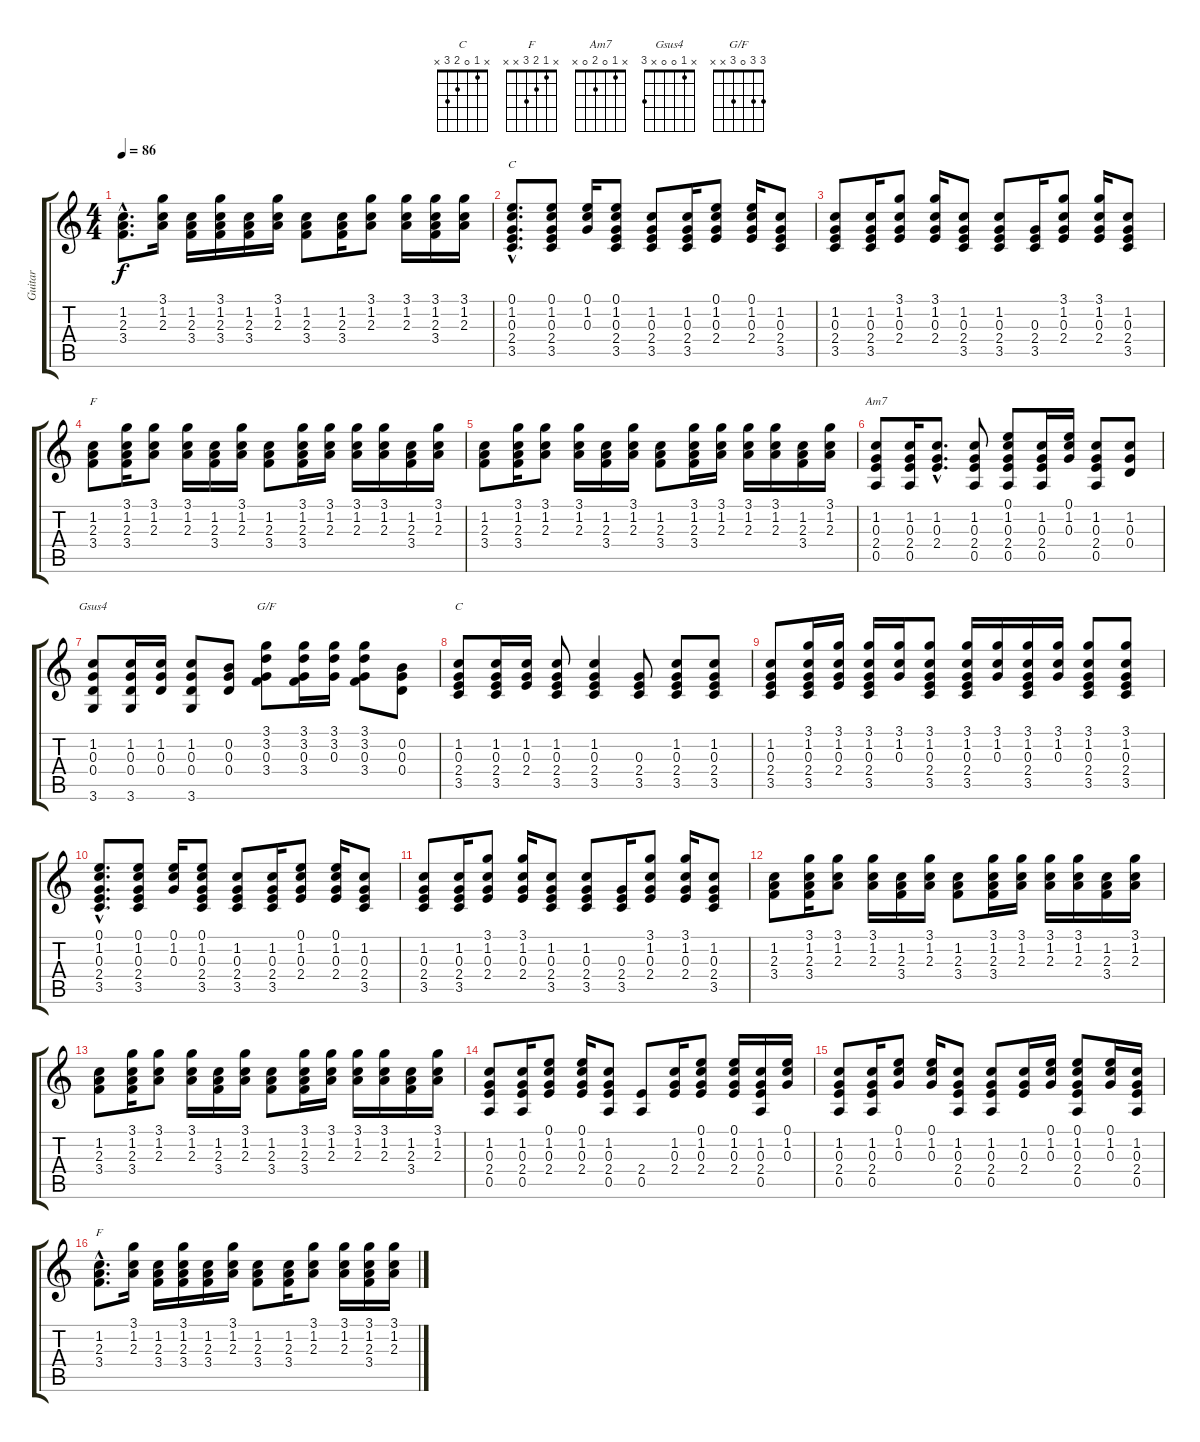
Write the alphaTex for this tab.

\track ("Guitar " "Guitar ") {instrument acousticguitarsteel}
\staff {score tabs}
\tuning (E4 B3 G3 D3 A2 E2) {hide}
\chord ("C" 0 1 0 2 3 x)
\chord ("F" 1 1 2 3 0 1)
\chord ("Am7" x 1 0 2 0 x)
\chord ("Gsus4" x 1 0 0 x 3)
\chord ("G/F" 3 3 0 3 x x)
\chord ("C" x 1 0 2 3 x)
\chord ("F" x 1 2 3 x x)
\ts (4 4)
\tempo 86
\clef g2
\ks c
(1.2{hac} 2.3{hac} 3.4{hac}).8{d dy f} (3.1 1.2 2.3).16 (1.2 2.3 3.4).16 (3.1 1.2 2.3 3.4).16 (1.2 2.3 3.4).16 (3.1 1.2 2.3).16 (1.2 2.3 3.4).8 (1.2 2.3 3.4).16 (3.1 1.2 2.3).8 (3.1 1.2 2.3).16 (3.1 1.2 2.3 3.4).16 (3.1 1.2 2.3).16 |
(0.1{hac} 1.2{hac} 0.3{hac} 2.4{hac} 3.5{hac}).8{d ch "C"} (0.1 1.2 0.3 2.4 3.5).8 (0.1 1.2 0.3).16 (0.1 1.2 0.3 2.4 3.5).8 (1.2 0.3 2.4 3.5).8 (1.2 0.3 2.4 3.5).16 (0.1 1.2 0.3 2.4).8 (0.1 1.2 0.3 2.4).16 (1.2 0.3 2.4 3.5).8 |
(1.2 0.3 2.4 3.5).8 (1.2 0.3 2.4 3.5).16 (3.1 1.2 0.3 2.4).8 (3.1 1.2 0.3 2.4).16 (1.2 0.3 2.4 3.5).8 (1.2 0.3 2.4 3.5).8 (0.3 2.4 3.5).16 (3.1 1.2 0.3 2.4).8 (3.1 1.2 0.3 2.4).16 (1.2 0.3 2.4 3.5).8 |
(1.2 2.3 3.4).8{ch "F"} (3.1 1.2 2.3 3.4).16 (3.1 1.2 2.3).8 (3.1 1.2 2.3).16 (1.2 2.3 3.4).16 (3.1 1.2 2.3).16 (1.2 2.3 3.4).8 (3.1 1.2 2.3 3.4).16 (3.1 1.2 2.3).16 (3.1 1.2 2.3).16 (3.1 1.2 2.3).16 (1.2 2.3 3.4).16 (3.1 1.2 2.3).16 |
(1.2 2.3 3.4).8 (3.1 1.2 2.3 3.4).16 (3.1 1.2 2.3).8 (3.1 1.2 2.3).16 (1.2 2.3 3.4).16 (3.1 1.2 2.3).16 (1.2 2.3 3.4).8 (3.1 1.2 2.3 3.4).16 (3.1 1.2 2.3).16 (3.1 1.2 2.3).16 (3.1 1.2 2.3).16 (1.2 2.3 3.4).16 (3.1 1.2 2.3).16 |
(1.2 0.3 2.4 0.5).8{ch "Am7"} (1.2 0.3 2.4 0.5).16 (1.2{hac} 0.3{hac} 2.4{hac}).8{d} (1.2 0.3 2.4 0.5).8 (0.1 1.2 0.3 2.4 0.5).8 (1.2 0.3 2.4 0.5).16 (0.1 1.2 0.3).16 (1.2 0.3 2.4 0.5).8 (1.2 0.3 0.4).8 |
(1.2 0.3 0.4 3.6).8{ch "Gsus4"} (1.2 0.3 0.4 3.6).16 (1.2 0.3 0.4).16 (1.2 0.3 0.4 3.6).8 (0.2 0.3 0.4).8 (3.1 3.2 0.3 3.4).8{ch "G/F"} (3.1 3.2 0.3 3.4).16 (3.1 3.2 0.3).16 (3.1 3.2 0.3 3.4).8 (0.2 0.3 0.4).8 |
(1.2 0.3 2.4 3.5).8{ch "C"} (1.2 0.3 2.4 3.5).16 (1.2 0.3 2.4).16 (1.2 0.3 2.4 3.5).8 (1.2 0.3 2.4 3.5).4 (0.3 2.4 3.5).8 (1.2 0.3 2.4 3.5).8 (1.2 0.3 2.4 3.5).8 |
(1.2 0.3 2.4 3.5).8 (3.1 1.2 0.3 2.4 3.5).16 (3.1 1.2 0.3 2.4).16 (3.1 1.2 0.3 2.4 3.5).16 (3.1 1.2 0.3).16 (3.1 1.2 0.3 2.4 3.5).8 (3.1 1.2 0.3 2.4 3.5).16 (3.1 1.2 0.3).16 (3.1 1.2 0.3 2.4 3.5).16 (3.1 1.2 0.3).16 (3.1 1.2 0.3 2.4 3.5).8 (3.1 1.2 0.3 2.4 3.5).8 |
(0.1{hac} 1.2{hac} 0.3{hac} 2.4{hac} 3.5{hac}).8{d} (0.1 1.2 0.3 2.4 3.5).8 (0.1 1.2 0.3).16 (0.1 1.2 0.3 2.4 3.5).8 (1.2 0.3 2.4 3.5).8 (1.2 0.3 2.4 3.5).16 (0.1 1.2 0.3 2.4).8 (0.1 1.2 0.3 2.4).16 (1.2 0.3 2.4 3.5).8 |
(1.2 0.3 2.4 3.5).8 (1.2 0.3 2.4 3.5).16 (3.1 1.2 0.3 2.4).8 (3.1 1.2 0.3 2.4).16 (1.2 0.3 2.4 3.5).8 (1.2 0.3 2.4 3.5).8 (0.3 2.4 3.5).16 (3.1 1.2 0.3 2.4).8 (3.1 1.2 0.3 2.4).16 (1.2 0.3 2.4 3.5).8 |
(1.2 2.3 3.4).8 (3.1 1.2 2.3 3.4).16 (3.1 1.2 2.3).8 (3.1 1.2 2.3).16 (1.2 2.3 3.4).16 (3.1 1.2 2.3).16 (1.2 2.3 3.4).8 (3.1 1.2 2.3 3.4).16 (3.1 1.2 2.3).16 (3.1 1.2 2.3).16 (3.1 1.2 2.3).16 (1.2 2.3 3.4).16 (3.1 1.2 2.3).16 |
(1.2 2.3 3.4).8 (3.1 1.2 2.3 3.4).16 (3.1 1.2 2.3).8 (3.1 1.2 2.3).16 (1.2 2.3 3.4).16 (3.1 1.2 2.3).16 (1.2 2.3 3.4).8 (3.1 1.2 2.3 3.4).16 (3.1 1.2 2.3).16 (3.1 1.2 2.3).16 (3.1 1.2 2.3).16 (1.2 2.3 3.4).16 (3.1 1.2 2.3).16 |
(1.2 0.3 2.4 0.5).8 (1.2 0.3 2.4 0.5).16 (0.1 1.2 0.3 2.4).8 (0.1 1.2 0.3 2.4).16 (1.2 0.3 2.4 0.5).8 (2.4 0.5).8 (1.2 0.3 2.4).16 (0.1 1.2 0.3 2.4).8 (0.1 1.2 0.3 2.4).16 (1.2 0.3 2.4 0.5).16 (0.1 1.2 0.3).16 |
(1.2 0.3 2.4 0.5).8 (1.2 0.3 2.4 0.5).16 (0.1 1.2 0.3).8 (0.1 1.2 0.3).16 (1.2 0.3 2.4 0.5).8 (1.2 0.3 2.4 0.5).8 (1.2 0.3 2.4).16 (0.1 1.2 0.3).16 (0.1 1.2 0.3 2.4 0.5).8 (0.1 1.2 0.3).16 (1.2 0.3 2.4 0.5).16 |
(1.2{hac} 2.3{hac} 3.4{hac}).8{d ch "F"} (3.1 1.2 2.3).16 (1.2 2.3 3.4).16 (3.1 1.2 2.3 3.4).16 (1.2 2.3 3.4).16 (3.1 1.2 2.3).16 (1.2 2.3 3.4).8 (1.2 2.3 3.4).16 (3.1 1.2 2.3).8 (3.1 1.2 2.3).16 (3.1 1.2 2.3 3.4).16 (3.1 1.2 2.3).16
